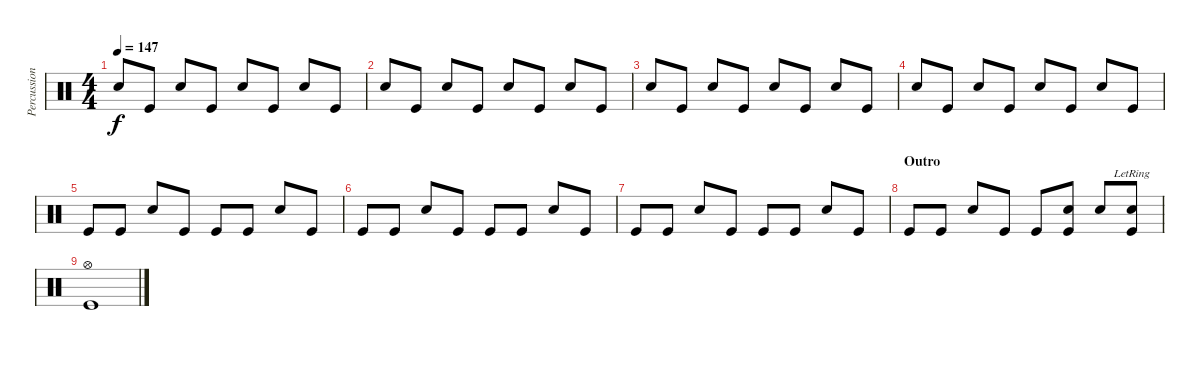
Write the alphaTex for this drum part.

\track ("Percussion" "Percussion") {instrument percussion}
\staff {score}
\articulation defaults
\ts (4 4)
\tempo 147
\clef neutral
\ks c "Snare (hit) 2".8{dy f} "Kick (hit)".8 "Snare (hit) 2".8 "Kick (hit)".8 "Snare (hit) 2".8 "Kick (hit)".8 "Snare (hit) 2".8 "Kick (hit)".8
|
"Snare (hit) 2".8 "Kick (hit)".8 "Snare (hit) 2".8 "Kick (hit)".8 "Snare (hit) 2".8 "Kick (hit)".8 "Snare (hit) 2".8 "Kick (hit)".8 |
"Snare (hit) 2".8 "Kick (hit)".8 "Snare (hit) 2".8 "Kick (hit)".8 "Snare (hit) 2".8 "Kick (hit)".8 "Snare (hit) 2".8 "Kick (hit)".8 |
"Snare (hit) 2".8 "Kick (hit)".8 "Snare (hit) 2".8 "Kick (hit)".8 "Snare (hit) 2".8 "Kick (hit)".8 "Snare (hit) 2".8 "Kick (hit)".8 |
"Kick (hit)".8 "Kick (hit)".8 "Snare (hit) 2".8 "Kick (hit)".8 "Kick (hit)".8 "Kick (hit)".8 "Snare (hit) 2".8 "Kick (hit)".8 |
"Kick (hit)".8 "Kick (hit)".8 "Snare (hit) 2".8 "Kick (hit)".8 "Kick (hit)".8 "Kick (hit)".8 "Snare (hit) 2".8 "Kick (hit)".8 |
"Kick (hit)".8 "Kick (hit)".8 "Snare (hit) 2".8 "Kick (hit)".8 "Kick (hit)".8 "Kick (hit)".8 "Snare (hit) 2".8 "Kick (hit)".8 |
\section ("" "Outro ")
"Kick (hit)".8 "Kick (hit)".8 "Snare (hit) 2".8 "Kick (hit)".8 "Kick (hit)".8 ("Snare (hit) 2" "Kick (hit)").8 "Snare (hit) 2".8 ("Snare (hit) 2" "Kick (hit)"{lr}).8 |
("Hi-Hat (open)" "Kick (hit)").1
